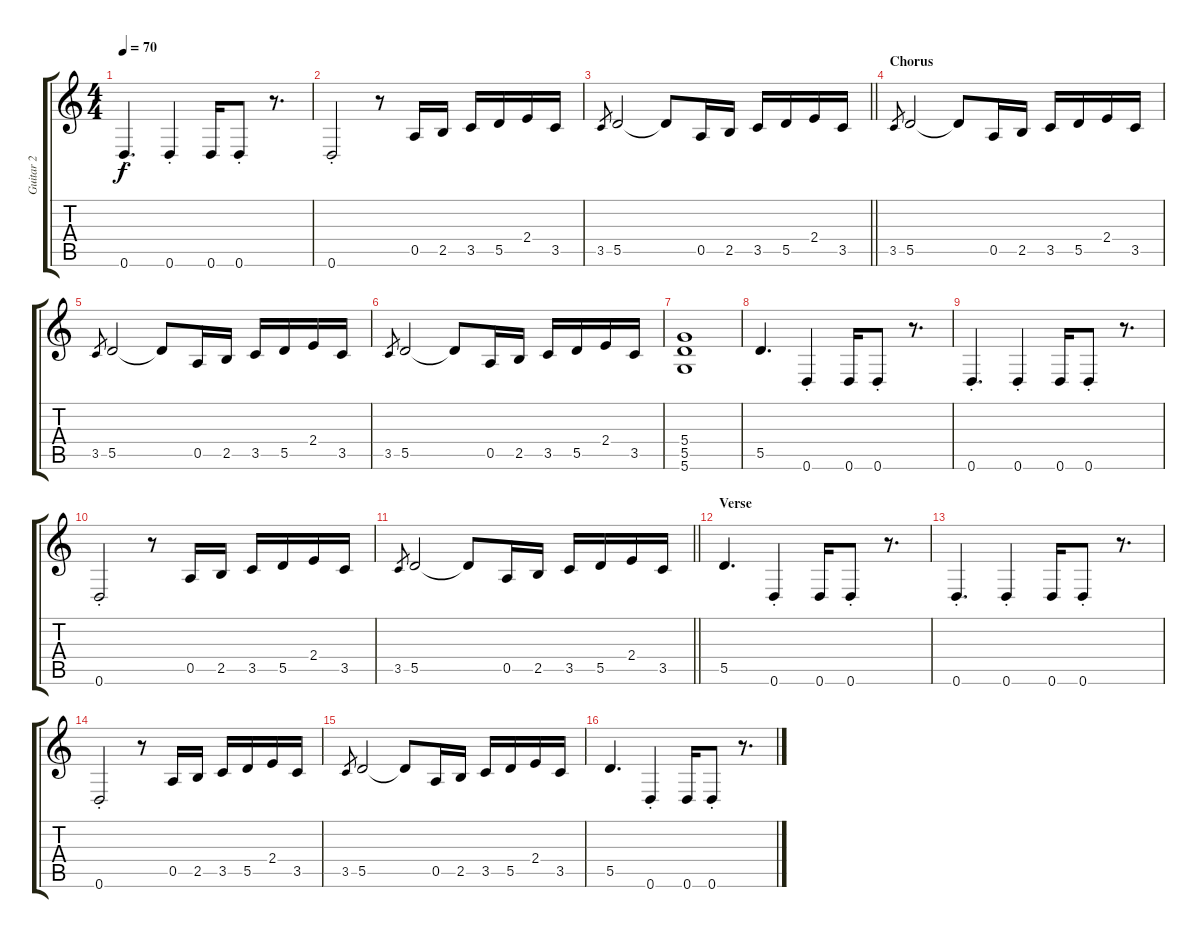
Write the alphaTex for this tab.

\track ("Guitar 2" "Guitar 2") {instrument distortionguitar}
\staff {score tabs}
\tuning (E4 B3 G3 D3 A2 D2) {hide}
\ts (4 4)
\tempo 70
\clef g2
\ks c
0.6{st}.4{d dy f} 0.6{st}.4 0.6.16 0.6{st}.8 r.8{d} |
0.6{st}.2 r.8 0.5.16 2.5.16 3.5.16 5.5.16 2.4.16 3.5.16 |
\barLineRight lightlight
3.5.8{gr} 5.5.2 5.5{t}.8 0.5.16 2.5.16 3.5.16 5.5.16 2.4.16 3.5.16 |
\section ("" "Chorus")
3.5.8{gr} 5.5.2 5.5{t}.8 0.5.16 2.5.16 3.5.16 5.5.16 2.4.16 3.5.16 |
3.5.8{gr} 5.5.2 5.5{t}.8 0.5.16 2.5.16 3.5.16 5.5.16 2.4.16 3.5.16 |
3.5.8{gr} 5.5.2 5.5{t}.8 0.5.16 2.5.16 3.5.16 5.5.16 2.4.16 3.5.16 |
(5.4 5.5 5.6).1 |
5.5.4{d} 0.6{st}.4 0.6.16 0.6{st}.8 r.8{d} |
0.6{st}.4{d} 0.6{st}.4 0.6.16 0.6{st}.8 r.8{d} |
0.6{st}.2 r.8 0.5.16 2.5.16 3.5.16 5.5.16 2.4.16 3.5.16 |
\barLineRight lightlight
3.5.8{gr} 5.5.2 5.5{t}.8 0.5.16 2.5.16 3.5.16 5.5.16 2.4.16 3.5.16 |
\section ("" "Verse")
5.5.4{d} 0.6{st}.4 0.6.16 0.6{st}.8 r.8{d} |
0.6{st}.4{d} 0.6{st}.4 0.6.16 0.6{st}.8 r.8{d} |
0.6{st}.2 r.8 0.5.16 2.5.16 3.5.16 5.5.16 2.4.16 3.5.16 |
3.5.8{gr} 5.5.2 5.5{t}.8 0.5.16 2.5.16 3.5.16 5.5.16 2.4.16 3.5.16 |
5.5.4{d} 0.6{st}.4 0.6.16 0.6{st}.8 r.8{d}
